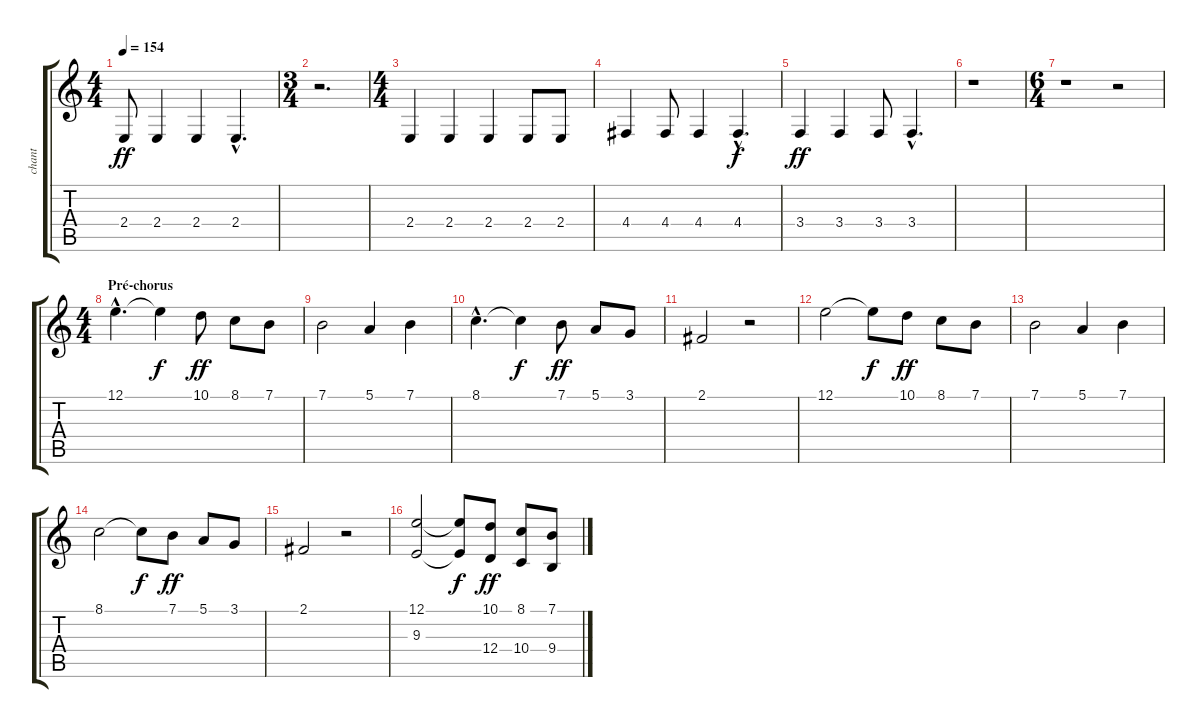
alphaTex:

\track ("chant" "chant") {instrument choiraahs}
\staff {score tabs}
\tuning (E4 B3 G3 D3 A2 E2) {hide}
\ts (4 4)
\tempo 154
\clef g2
\ks c
2.4.8{dy ff} 2.4.4 2.4.4 2.4{hac}.4{d} |
\ts (3 4)
r.2{d} |
\ts (4 4)
2.4.4 2.4.4 2.4.4 2.4.8 2.4.8 |
4.4.4 4.4.8 4.4.4 4.4{hac}.4{d dy f} |
3.4.4{dy ff} 3.4.4 3.4.8 3.4{hac}.4{d} |
r.1 |
\ts (6 4)
r.1 r.2 |
\ts (4 4)
\section ("" "Pré-chorus")
12.1{hac}.4{d} 12.1{t}.4{dy f} 10.1.8{dy ff} 8.1.8 7.1.8 |
7.1.2 5.1.4 7.1.4 |
8.1{hac}.4{d} 8.1{t}.4{dy f} 7.1.8{dy ff} 5.1.8 3.1.8 |
2.1.2 r.2 |
12.1.2 12.1{t}.8{dy f} 10.1.8{dy ff} 8.1.8 7.1.8 |
7.1.2 5.1.4 7.1.4 |
8.1.2 8.1{t}.8{dy f} 7.1.8{dy ff} 5.1.8 3.1.8 |
2.1.2 r.2 |
(12.1 9.3).2 (12.1{t} 9.3{t}).8{dy f} (10.1 12.4).8{dy ff} (8.1 10.4).8 (7.1 9.4).8
